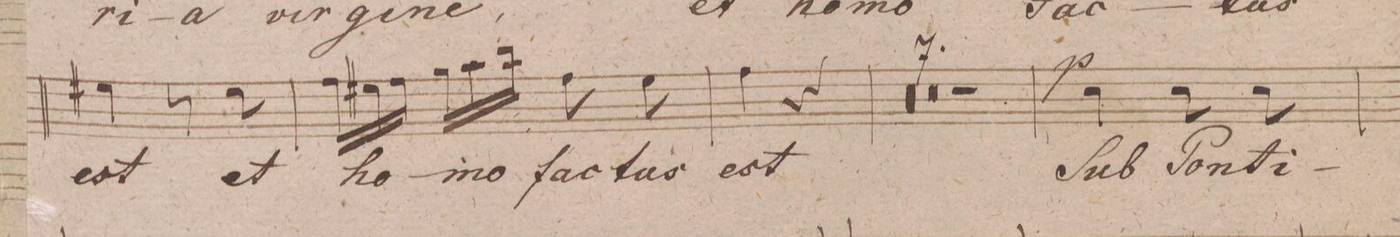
**kern	**text	**dynam
*I"Alto.	*	*
*clefC3	*	*
*k[f#]	*	*
*M2/4	*	*
*4\right	*	*
4f#X\	est	.
8r	.	.
*8\right	*	*
8f#\	et	.
=113	=113	=113
*Xtuplet	*	*
*16\right	*	*
*24\right	*	*
24g\LL	ho-	.
24f#X\	.	.
24g\JJ	.	.
24a\LL	-mo	.
*24\left	*	*
24b\	.	.
*24\right	*	*
24cc\JJ	.	.
8g\	fac-	.
8f#\	-tus	.
=114	=114	=114
4g\	est	.
4r	.	.
=115	=115	=115
0r	.	.
=116	=116	=116
=117	=117	=117
=118	=118	=118
=119	=119	=119
1r	.	.
=120	=120	=120
=121	=121	=121
2r	.	.
=122	=122	=122
4d\	Sub	p
8d\	Pon-	.
8d\	-ti-	.
=123	=123	=123
*-	*-	*-
